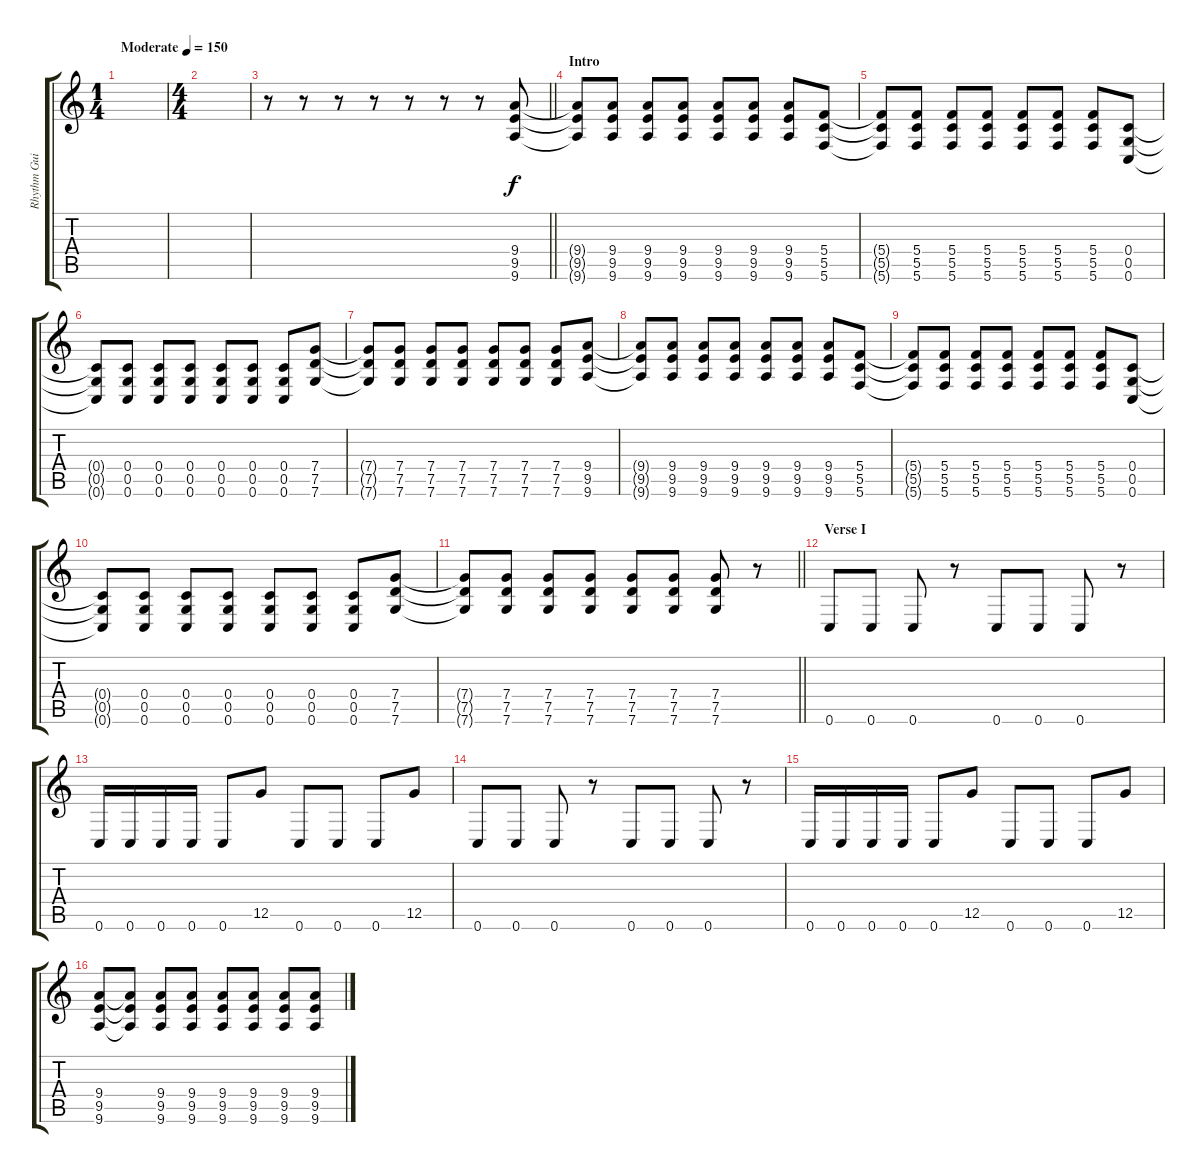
\track ("Rhythm Guitar" "Rhythm Gui") {instrument overdrivenguitar}
\staff {score tabs}
\tuning (D4 A3 F3 C3 G2 C2) {hide}
\ts (1 4)
\tempo (150 "Moderate")
\clef g2
\ks c
|
\ts (4 4)
|
\barLineRight lightlight
r.8 r.8 r.8 r.8 r.8 r.8 r.8 (9.4 9.5 9.6).8 |
\section ("" "Intro")
(9.4{t} 9.5{t} 9.6{t}).8 (9.4 9.5 9.6).8 (9.4 9.5 9.6).8 (9.4 9.5 9.6).8 (9.4 9.5 9.6).8 (9.4 9.5 9.6).8 (9.4 9.5 9.6).8 (5.4 5.5 5.6).8 |
(5.4{t} 5.5{t} 5.6{t}).8 (5.4 5.5 5.6).8 (5.4 5.5 5.6).8 (5.4 5.5 5.6).8 (5.4 5.5 5.6).8 (5.4 5.5 5.6).8 (5.4 5.5 5.6).8 (0.4 0.5 0.6).8 |
(0.4{t} 0.5{t} 0.6{t}).8 (0.4 0.5 0.6).8 (0.4 0.5 0.6).8 (0.4 0.5 0.6).8 (0.4 0.5 0.6).8 (0.4 0.5 0.6).8 (0.4 0.5 0.6).8 (7.4 7.5 7.6).8 |
(7.4{t} 7.5{t} 7.6{t}).8 (7.4 7.5 7.6).8 (7.4 7.5 7.6).8 (7.4 7.5 7.6).8 (7.4 7.5 7.6).8 (7.4 7.5 7.6).8 (7.4 7.5 7.6).8 (9.4 9.5 9.6).8 |
(9.4{t} 9.5{t} 9.6{t}).8 (9.4 9.5 9.6).8 (9.4 9.5 9.6).8 (9.4 9.5 9.6).8 (9.4 9.5 9.6).8 (9.4 9.5 9.6).8 (9.4 9.5 9.6).8 (5.4 5.5 5.6).8 |
(5.4{t} 5.5{t} 5.6{t}).8 (5.4 5.5 5.6).8 (5.4 5.5 5.6).8 (5.4 5.5 5.6).8 (5.4 5.5 5.6).8 (5.4 5.5 5.6).8 (5.4 5.5 5.6).8 (0.4 0.5 0.6).8 |
(0.4{t} 0.5{t} 0.6{t}).8 (0.4 0.5 0.6).8 (0.4 0.5 0.6).8 (0.4 0.5 0.6).8 (0.4 0.5 0.6).8 (0.4 0.5 0.6).8 (0.4 0.5 0.6).8 (7.4 7.5 7.6).8 |
\barLineRight lightlight
(7.4{t} 7.5{t} 7.6{t}).8 (7.4 7.5 7.6).8 (7.4 7.5 7.6).8 (7.4 7.5 7.6).8 (7.4 7.5 7.6).8 (7.4 7.5 7.6).8 (7.4 7.5 7.6).8 r.8 |
\section ("" "Verse I")
0.6.8 0.6.8 0.6.8 r.8 0.6.8 0.6.8 0.6.8 r.8 |
0.6.16 0.6.16 0.6.16 0.6.16 0.6.8 12.5.8 0.6.8 0.6.8 0.6.8 12.5.8 |
0.6.8 0.6.8 0.6.8 r.8 0.6.8 0.6.8 0.6.8 r.8 |
0.6.16 0.6.16 0.6.16 0.6.16 0.6.8 12.5.8 0.6.8 0.6.8 0.6.8 12.5.8 |
(9.4 9.5 9.6).8 (9.4{t} 9.5{t} 9.6{t}).8 (9.4 9.5 9.6).8 (9.4 9.5 9.6).8 (9.4 9.5 9.6).8 (9.4 9.5 9.6).8 (9.4 9.5 9.6).8 (9.4 9.5 9.6).8
